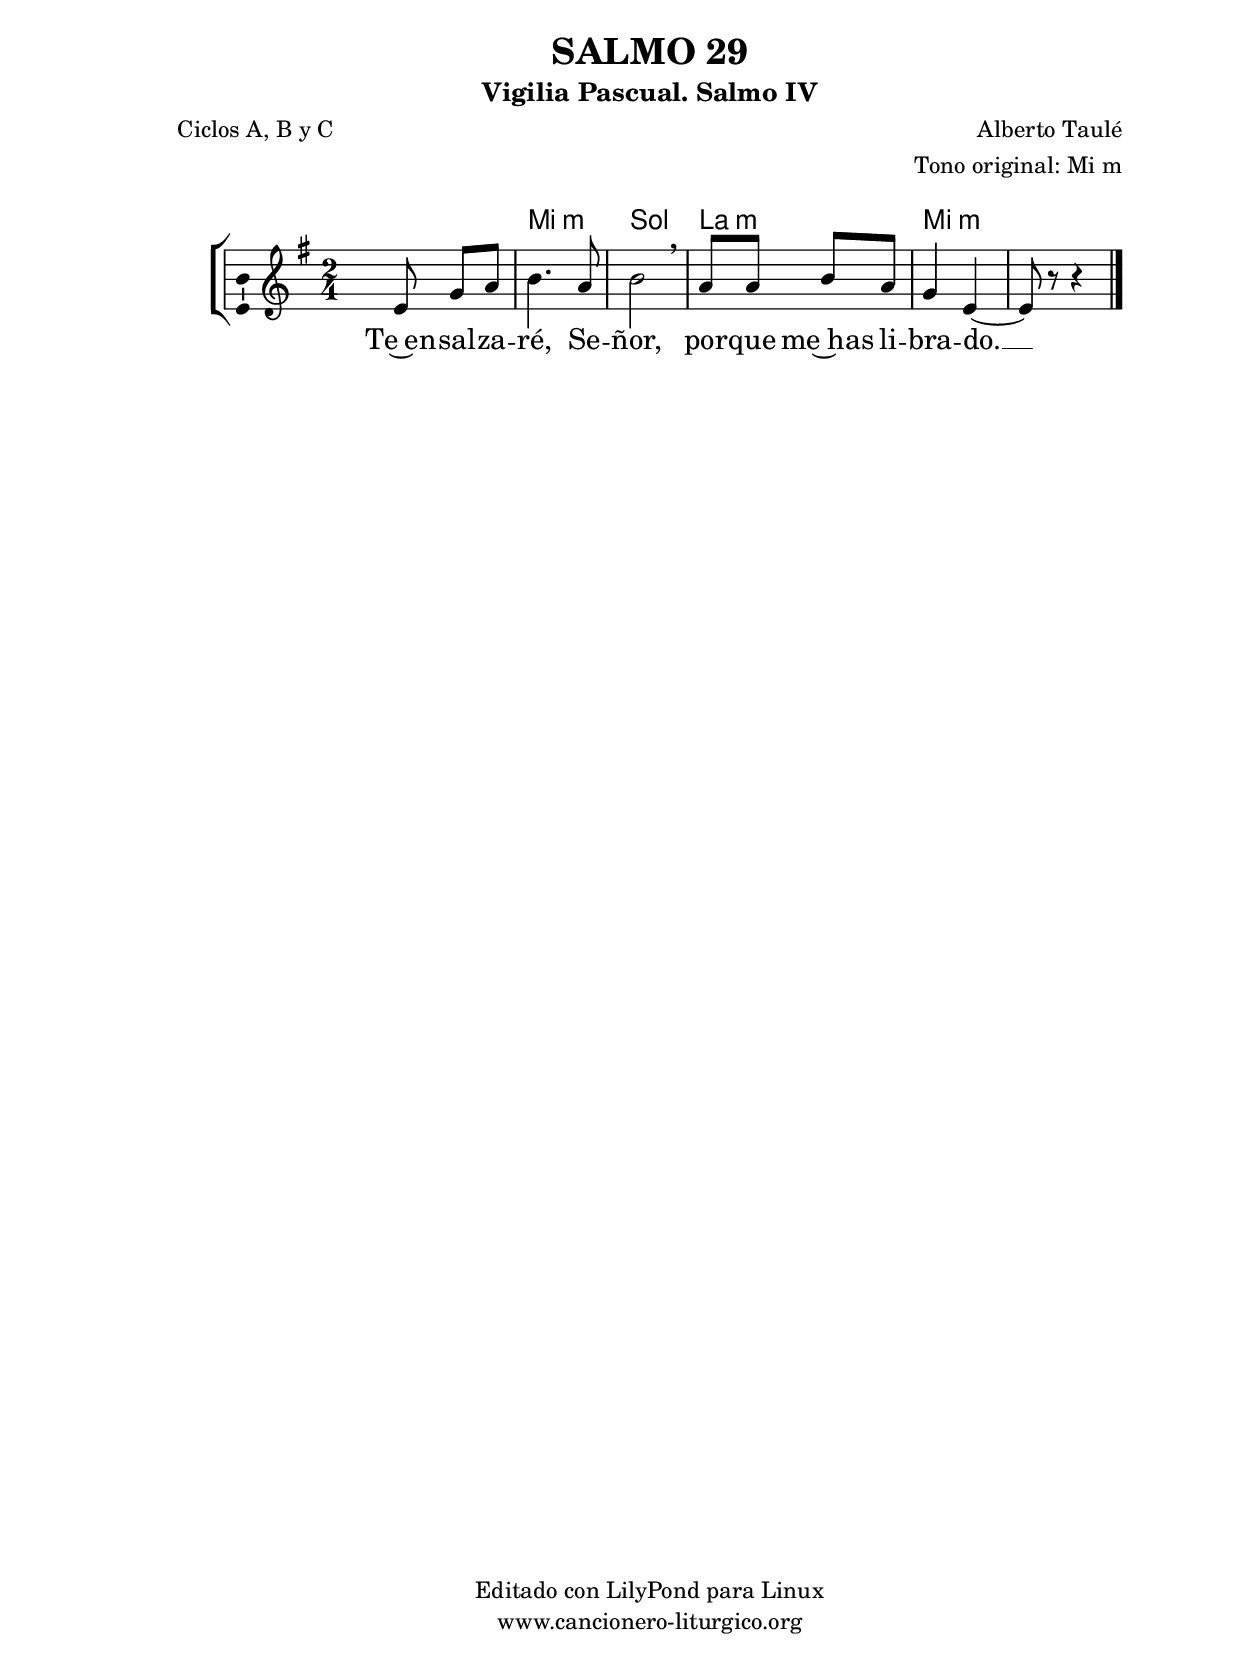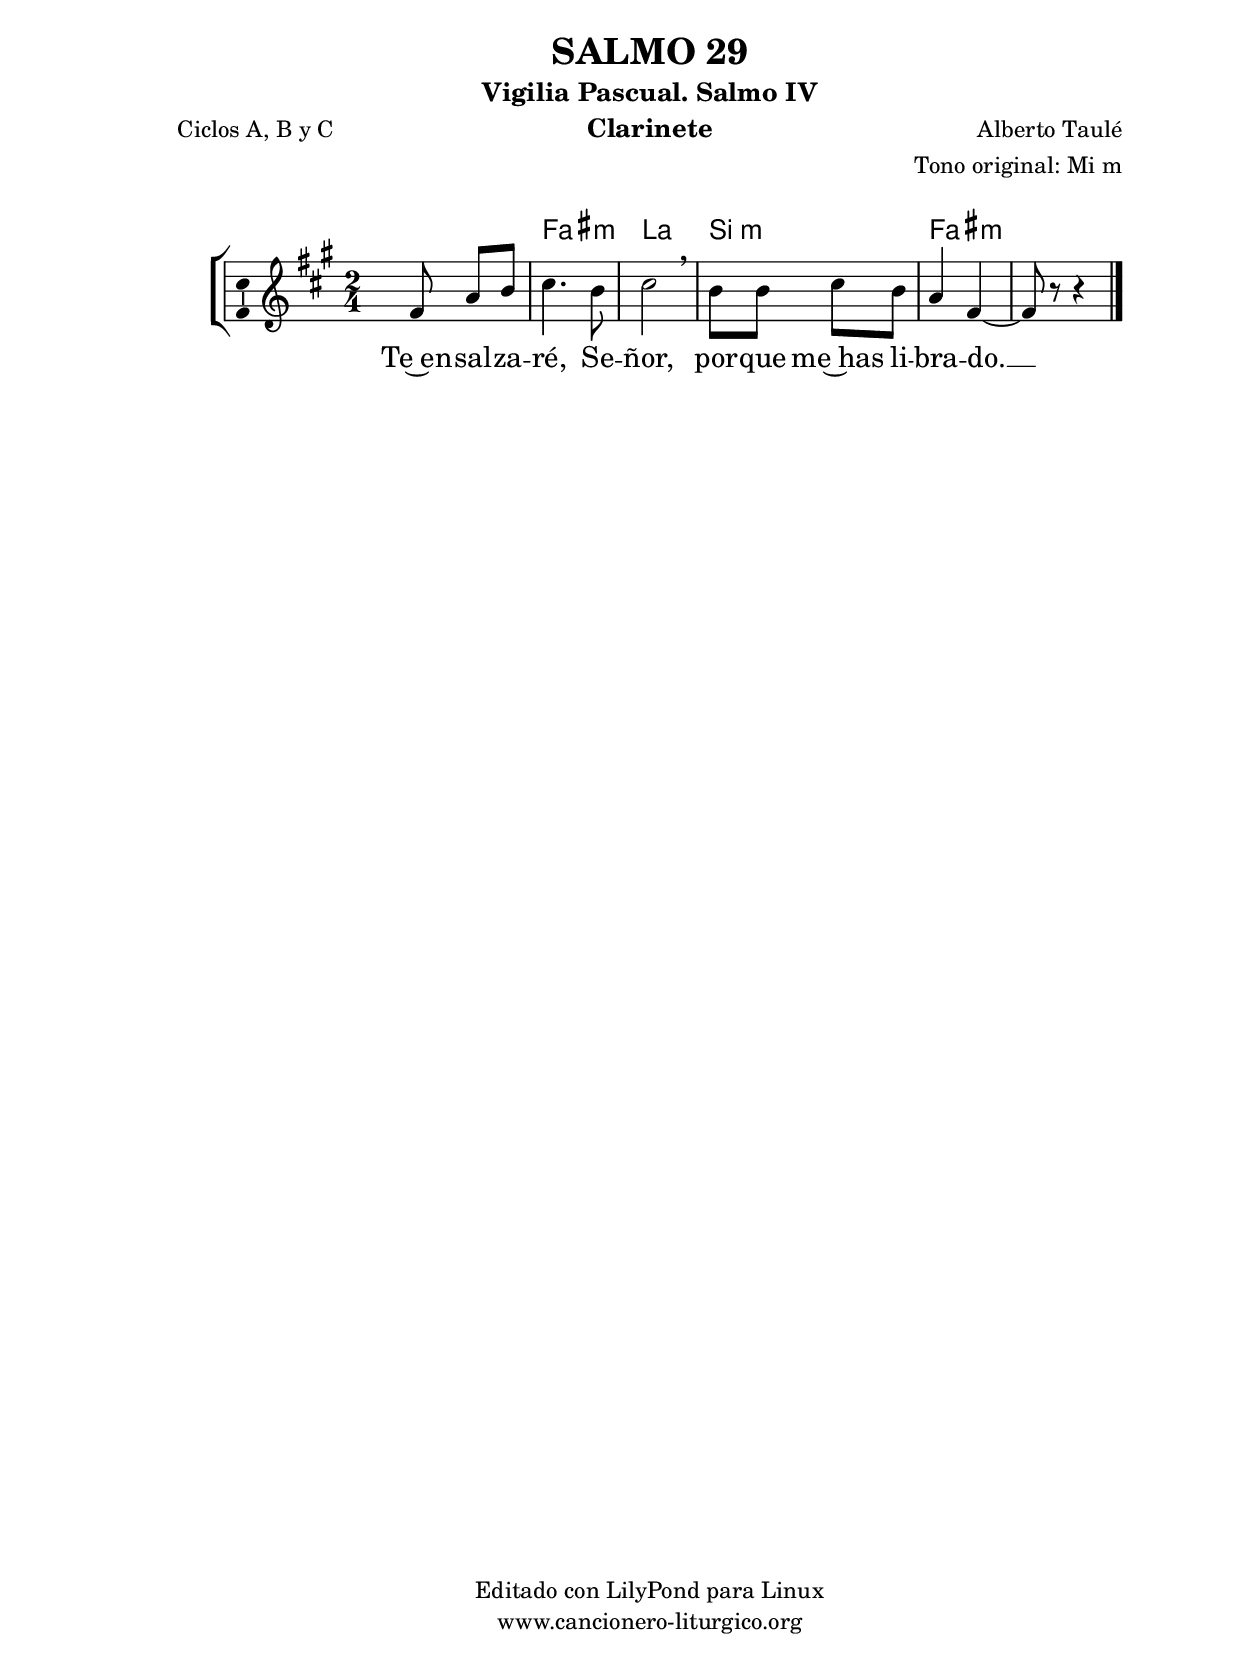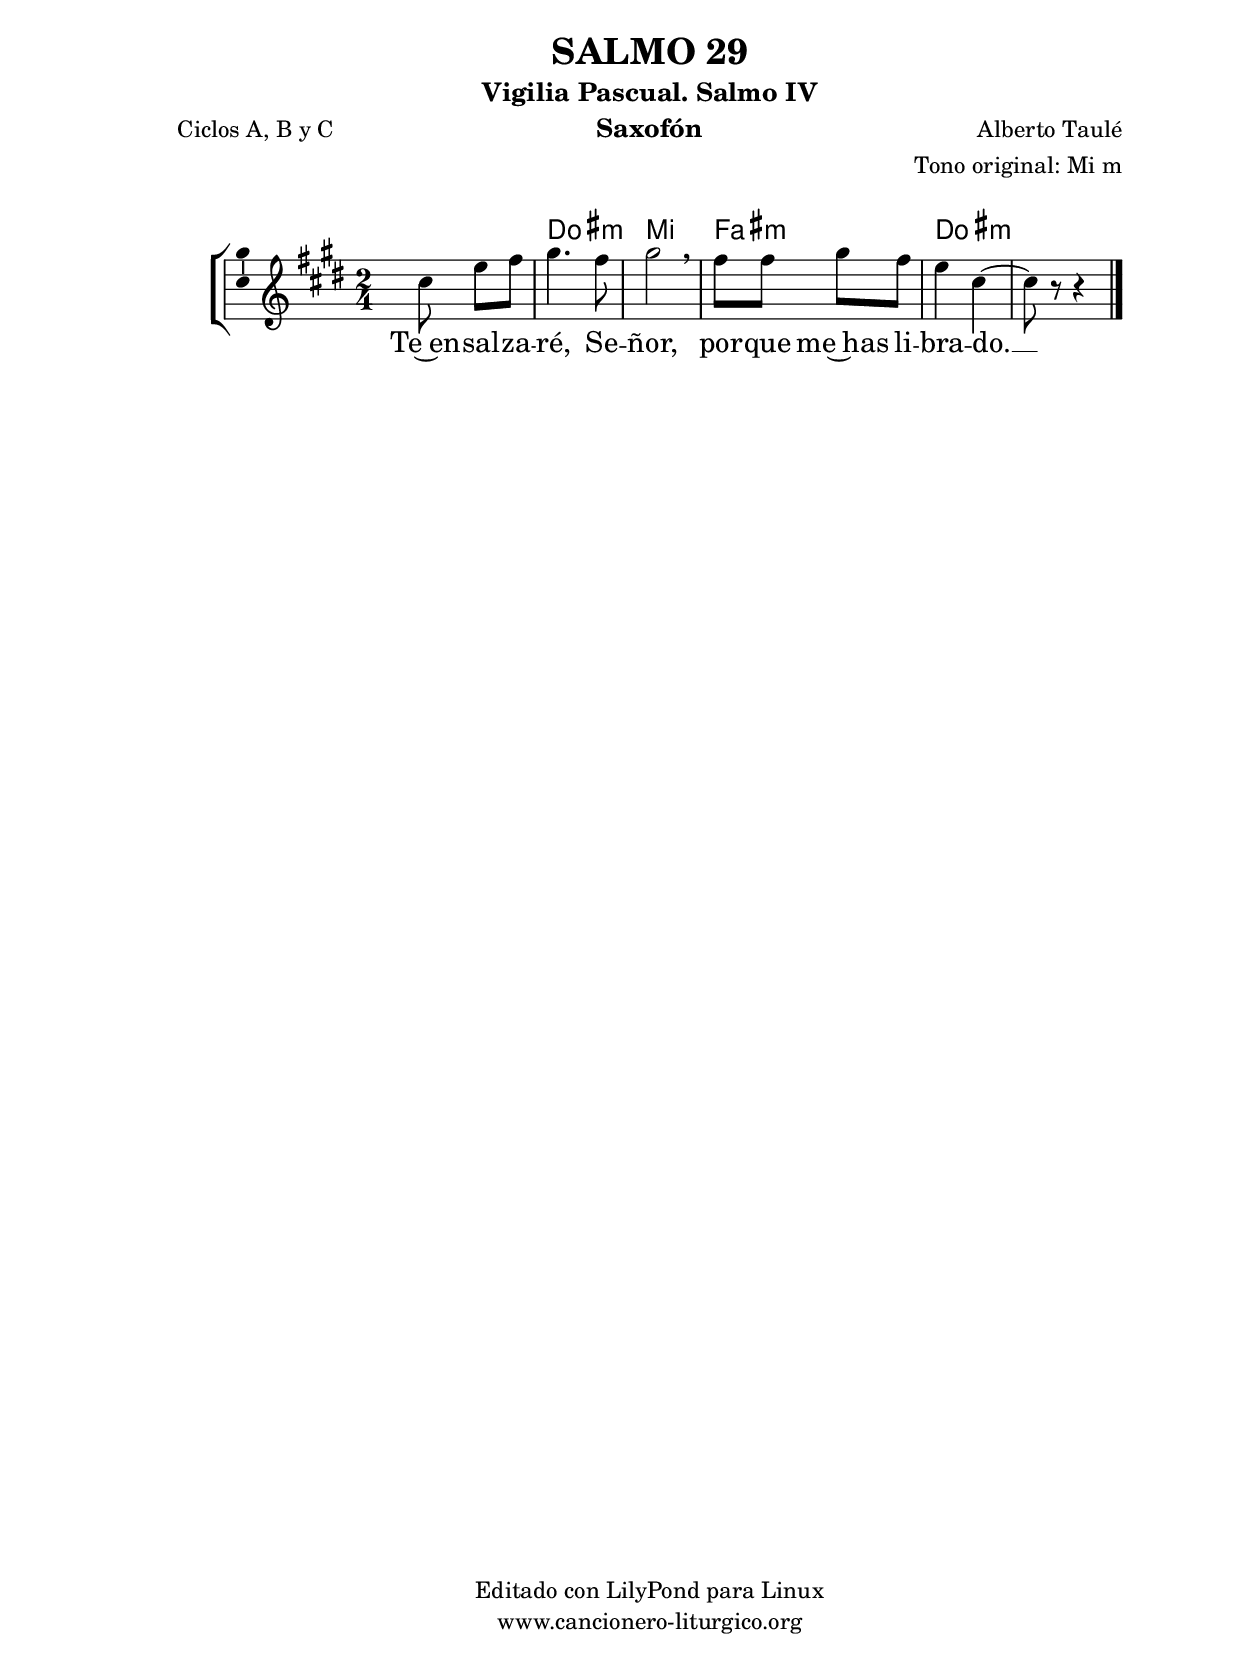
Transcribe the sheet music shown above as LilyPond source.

%
%para convertir .midi en .wav:
%timidity filename.midi -Ow -o finename.wav
%
%
%Para convertir de .wav a .mp3:
%lame -h -m j filename.wav
%
%
%para escuchar el midi:
%timidity nombrefichero.midi
%


%versión de lilypond para la que se ha escrito esta partitura:
\version "2.16.0"

	%Tamaño papel
	#(set-default-paper-size "a4")
	%Tamaño partitura
	#(set-global-staff-size 20)
	%No responde al pulsar sobre una nota
	#(ly:set-option 'point-and-click #f)

%parámetros del encabezamiento:
\header {
	title = "SALMO 29"
	subtitle = "Vigilia Pascual. Salmo IV"
	composer = "Alberto Taulé"
	poet = "Ciclos A, B y C"
	meter = ""
	arranger = "Tono original: Mi m"
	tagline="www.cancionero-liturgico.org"
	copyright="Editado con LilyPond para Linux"
	tiempo = "Pascua"
	usos = "Salmo"
	letra = "Te ensalzaré, Señor, porque me has librado."
	}

%parámetros asociados al papel:
\paper  {
	oddHeaderMarkup = \markup {\fill-line { \on-the-fly #not-first-page \fromproperty #'header:title \on-the-fly #not-first-page \fromproperty #'header:composer }}
	evenHeaderMarkup = \markup {\fill-line { \fromproperty #'header:composer \fromproperty #'header:title }}
	#(set-paper-size "a4")
	print-page-number = ##f
	first-page-number = 1
	print-first-page-number = ##f
%	head-separation = 3.0 \cm
	top-margin = 2.0 \cm
	bottom-margin = 0.5\cm
%%%	bottom-margin = -1.0\cm
	left-margin = 3.0 \cm
	line-width = 16.0 \cm 
	indent = 8\mm
	interscoreline = 2.\mm
	between-system-space = 15\mm
%	para que las partituras no llenen la hoja:
	ragged-bottom = ##t
%	idem para la última hoja:
	ragged-last-bottom = ##f
%	para que las partituras llenen el ancho del papel:
	ragged-last = ##f
	after-title-space = 2.5 \cm
%page-count=1
%system-count=8

	%Flexible Vertical Spacing
%	markup-markup-spacing =
%	#'((basic-distance . 15) (minimum-distance . 15) (padding . 3))
	markup-system-spacing =
	#'((basic-distance . 15) (minimum-distance . 15) (padding . 3))
	system-system-spacing =
	#'((basic-distance . 15) (minimum-distance . 15) (padding . 3))
	score-system-spacing =
	#'((basic-distance . 15) (minimum-distance . 15) (padding . 5))
%	top-system-spacing = % header
%	#'((basic-distance . 8) (minimum-distance . 0) (padding . 3))
%	top-markup-spacing =
%	#'((basic-distance . 20) (minimum-distance . 20) (padding . 3))
	last-bottom-spacing = % footer
	#'((basic-distance . 5) (minimum-distance . 5) (padding . 3))
%	score-markup-spacing =
%	#'((basic-distance . 16) (minimum-distance . 13) (padding . 3))

	}


%parámetros que afectan a toda la partitura:
global =  {
	%clave de sol (G):
	\clef G
	%armadura:
%	\transpose f a
	\key e \minor
	\tempo 4=90
	\set Score.tempoHideNote = ##t
	}


acordes = {
	\italianChords
	\chordmode {
%	\transpose f a
{

s2
e2:m g a:m e:m s

	}
	}
}

melodia = 
%	\transpose f a
{
	\relative c'{
	\time 2/4

s8 e8 g a
b4. a8
b2 \breathe
a8 a b a
g4 e~
e8 r8 r4

	\bar "|."
	}
	}


texto = \lyricmode {
Te~en -- sal -- za -- ré, Se -- ñor, por -- que me~has li -- bra -- do. __
	}


acordesStaff = \context ChordNames = acordesStaff <<
	\set chordChanges = ##t
	\acordes
	>>


vozStaff = \context Voice = vozStaff
\with {\consists "Ambitus_engraver"}
<<
%	\set Staff.instrumentName = ""
%	\set Staff.shortInstrumentName = ""
%	\set Staff.midiInstrument = #"clarinet"
%	\set Staff.midiInstrument = #"cello"
%	\set Staff.midiInstrument = #"flute"
	\set Staff.midiInstrument = #"electric guitar (jazz)"
%	\set Staff.midiInstrument = #"english horn"
%	\set Staff.midiInstrument = #"violin"
%	\set Staff.midiInstrument = #"glockenspiel"
	\set Staff.midiMinimumVolume = #0.7
	\set Staff.midiMaximumVolume = #0.9
	\global
	\melodia
	>>


textoStaff = \context Lyrics = textoStaff <<
	\lyricsto vozStaff \texto
	>>

\book {
	\score {
		\context ChoirStaff {
			\override StaffGroup.SystemStartBracket #'collapse-height = #1
			\override Score.SystemStartBar #'collapse-height = #1
			<<
			\acordesStaff
			\vozStaff
			\textoStaff
			>>
			}
		\layout {
	    		\context {
				\Lyrics
				\override LyricText #'font-size = #2
				}
	   		 \context {
				\Score
				%fontSize = #3
				\override StaffSymbol #'staff-space = #(magstep +3)
				%\override Beam #'thickness = #0.55
				%\override SpacingSpanner #'spacing-increment = #1.0
				%\override Slur #'height-limit = #1.5
				}
			}
		}
	\score {
		\unfoldRepeats
		\context ChoirStaff {
			<<
			\acordesStaff
			\vozStaff
			>>
			}
		\midi {
	  		\context {
	  			\Score
				tempoWholesPerMinute = #(ly:make-moment 70 4)
				}
			}
		}
	}

%Partitura para clarinete
#(define output-suffix "C")
\book {
	\header{
		instrument = "Clarinete"
		}
	\score {
		\context ChoirStaff {
			\override StaffGroup.SystemStartBracket #'collapse-height = #1
			\override Score.SystemStartBar #'collapse-height = #1
\transpose c d
			<<
			\acordesStaff
			\vozStaff
			\textoStaff
			>>
			}
		\layout {
	    		\context {
				\Lyrics
				\override LyricText #'font-size = #2
				}
	   		 \context {
				\Score
				%fontSize = #3
				\override StaffSymbol #'staff-space = #(magstep +3)
				%\override Beam #'thickness = #0.55
				%\override SpacingSpanner #'spacing-increment = #1.0
				%\override Slur #'height-limit = #1.5
				}
			}
		}
	}

%Partitura para saxofón
#(define output-suffix "S")
\book {
	\header{
		instrument = "Saxofón"
		}
	\score {
		\context ChoirStaff {
			\override StaffGroup.SystemStartBracket #'collapse-height = #1
			\override Score.SystemStartBar #'collapse-height = #1
\transpose c a
			<<
			\acordesStaff
			\vozStaff
			\textoStaff
			>>
			}
		\layout {
	    		\context {
				\Lyrics
				\override LyricText #'font-size = #2
				}
	   		 \context {
				\Score
				%fontSize = #3
				\override StaffSymbol #'staff-space = #(magstep +3)
				%\override Beam #'thickness = #0.55
				%\override SpacingSpanner #'spacing-increment = #1.0
				%\override Slur #'height-limit = #1.5
				}
			}
		}
	}

